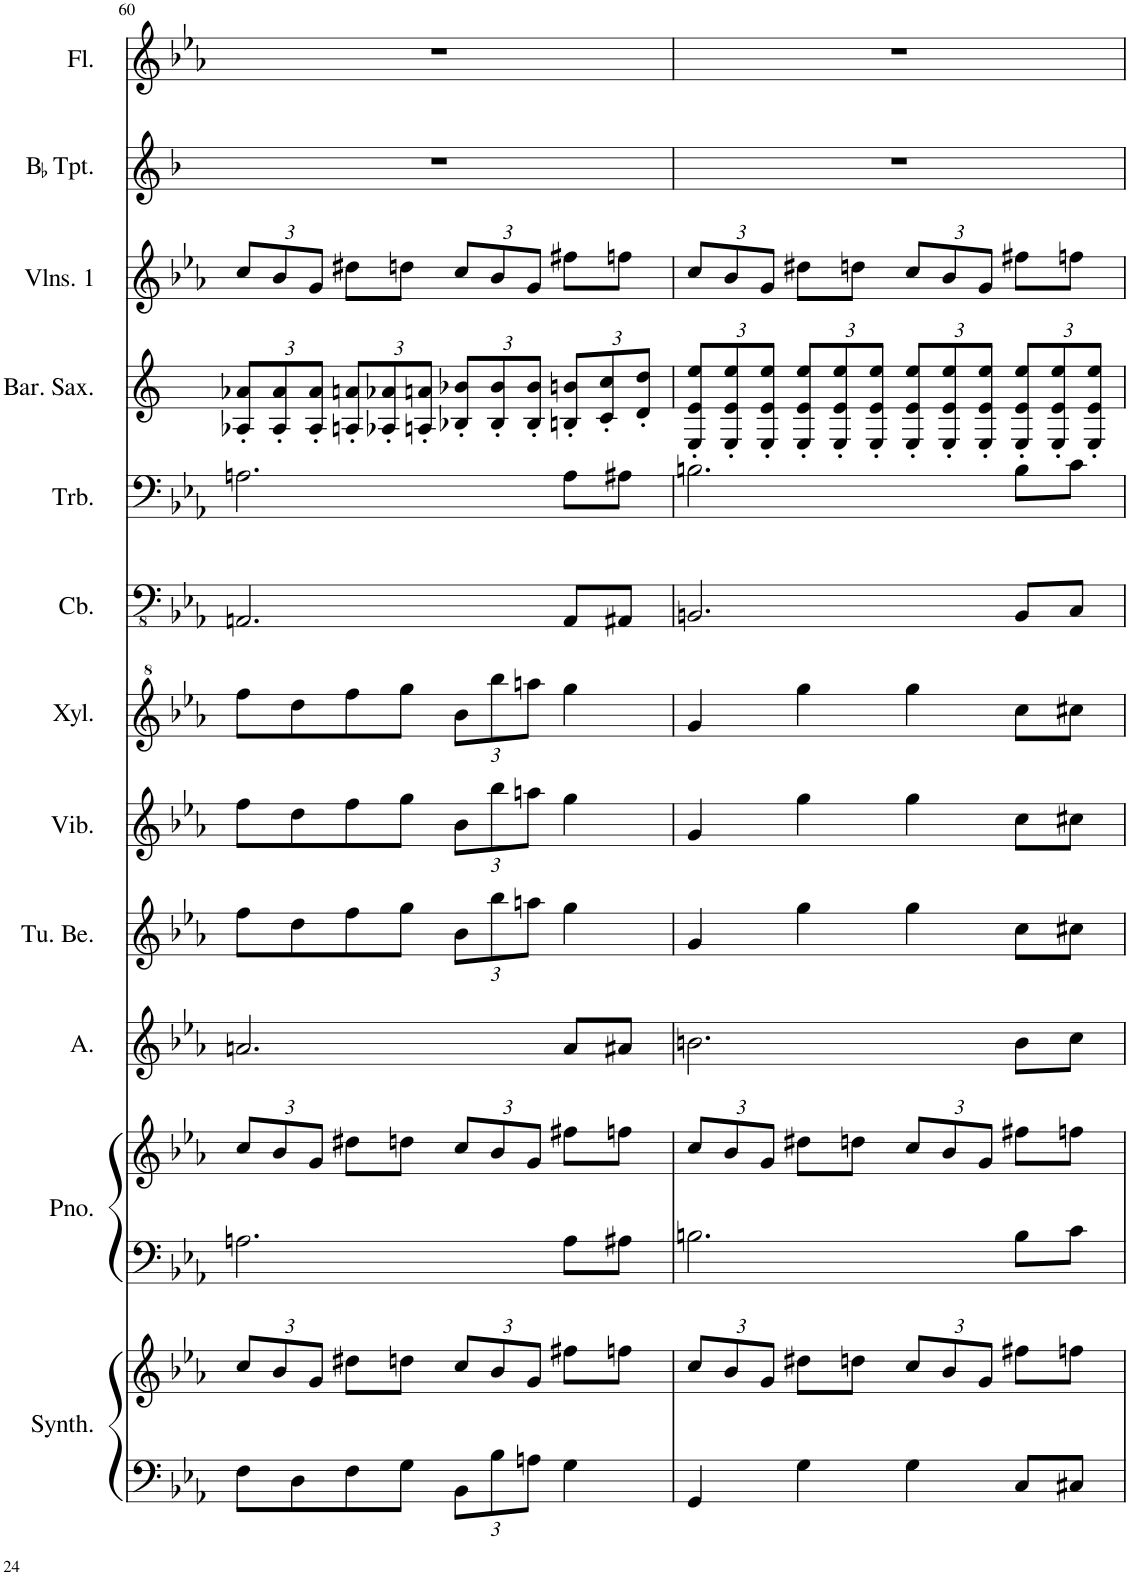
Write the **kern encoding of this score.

**kern	**kern	**kern	**kern	**kern	**kern	**kern	**kern	**kern	**kern	**kern	**kern	**kern	**kern
*part12	*part12	*part11	*part11	*part10	*part9	*part8	*part7	*part6	*part5	*part4	*part3	*part2	*part1
*staff14	*staff13	*staff12	*staff11	*staff10	*staff9	*staff8	*staff7	*staff6	*staff5	*staff4	*staff3	*staff2	*staff1
*I"Keyboard Synthesizer	*	*I"Piano	*	*I"Alto	*I"Tubular Bells	*I"Vibraphone	*I"Xylophone	*I"Contrabass	*I"Trombone	*I"Baritone Saxophone	*I"Violins 1	*I"BaccidentalFlat Trumpet	*I"Flute
*I'Synth.	*	*I'Pno.	*	*I'A.	*I'Tu. Be.	*I'Vib.	*I'Xyl.	*I'Cb.	*I'Trb.	*I'Bar. Sax.	*I'Vlns. 1	*I'BaccidentalFlat Tpt.	*I'Fl.
!!LO:PB:g=z
*clefF4	*clefG2	*clefF4	*clefG2	*clefG2	*clefG2	*clefG2	*clefG^2	*clefFv4	*clefF4	*clefG2	*clefG2	*clefG2	*clefG2
*	*	*	*	*	*	*	*	*Trd7c12	*	*Trd12c21	*	*Trd1c2	*
*k[b-e-a-]	*k[b-e-a-]	*k[b-e-a-]	*k[b-e-a-]	*k[b-e-a-]	*k[b-e-a-]	*k[b-e-a-]	*k[b-e-a-]	*k[b-e-a-]	*k[b-e-a-]	*k[]	*k[b-e-a-]	*k[b-]	*k[b-e-a-]
*M4/4	*M4/4	*M4/4	*M4/4	*M4/4	*M4/4	*M4/4	*M4/4	*M4/4	*M4/4	*M4/4	*M4/4	*M4/4	*M4/4
*	*Xbrackettup	*	*Xbrackettup	*	*	*	*	*	*	*Xbrackettup	*Xbrackettup	*	*
=60	=60	=60	=60	=60	=60	=60	=60	=60	=60	=60	=60	=60	=60
8F\L	12cc/L	2.An\	12cc/L	2.an/	8ff\L	8ff\L	8fff\L	2.AAAn/	2.An\	12A-X/' 12a-X/'L	12cc/L	1r	1r
.	12b-/	.	12b-/	.	.	.	.	.	.	12A-/' 12a-/'	12b-/	.	.
8D\	.	.	.	.	8dd\	8dd\	8ddd\	.	.	.	.	.	.
.	12g/J	.	12g/J	.	.	.	.	.	.	12A-/' 12a-/'J	12g/J	.	.
8F\	8dd#X\L	.	8dd#X\L	.	8ff\	8ff\	8fff\	.	.	12An/' 12an/'L	8dd#X\L	.	.
.	.	.	.	.	.	.	.	.	.	12A-X/' 12a-X/'	.	.	.
8G\J	8ddn\J	.	8ddn\J	.	8gg\J	8gg\J	8ggg\J	.	.	.	8ddn\J	.	.
.	.	.	.	.	.	.	.	.	.	12An/' 12an/'J	.	.	.
*Xbrackettup	*	*	*	*	*Xbrackettup	*Xbrackettup	*Xbrackettup	*	*	*	*	*	*
12BB-\L	12cc/L	.	12cc/L	.	12b-\L	12b-\L	12bb-\L	.	.	12B-X/' 12b-X/'L	12cc/L	.	.
12B-\	12b-/	.	12b-/	.	12bb-\	12bb-\	12bbb-\	.	.	12B-/' 12b-/'	12b-/	.	.
12An\J	12g/J	.	12g/J	.	12aan\J	12aan\J	12aaan\J	.	.	12B-/' 12b-/'J	12g/J	.	.
4G\	8ff#X\L	8A\L	8ff#X\L	8a/L	4gg\	4gg\	4ggg\	8AAA/L	8A\L	12Bn/' 12bn/'L	8ff#X\L	.	.
.	.	.	.	.	.	.	.	.	.	12c/' 12cc/'	.	.	.
.	8ffn\J	8A#X\J	8ffn\J	8a#X/J	.	.	.	8AAA#X/J	8A#X\J	.	8ffn\J	.	.
.	.	.	.	.	.	.	.	.	.	12d/' 12dd/'J	.	.	.
=61	=61	=61	=61	=61	=61	=61	=61	=61	=61	=61	=61	=61	=61
4GG/	12cc/L	2.Bn\	12cc/L	2.bn\	4g/	4g/	4gg/	2.BBBn/	2.Bn\	12E/' 12e/' 12ee/'L	12cc/L	1r	1r
.	12b-/	.	12b-/	.	.	.	.	.	.	12E/' 12e/' 12ee/'	12b-/	.	.
.	12g/J	.	12g/J	.	.	.	.	.	.	12E/' 12e/' 12ee/'J	12g/J	.	.
4G\	8dd#X\L	.	8dd#X\L	.	4gg\	4gg\	4ggg\	.	.	12E/' 12e/' 12ee/'L	8dd#X\L	.	.
.	.	.	.	.	.	.	.	.	.	12E/' 12e/' 12ee/'	.	.	.
.	8ddn\J	.	8ddn\J	.	.	.	.	.	.	.	8ddn\J	.	.
.	.	.	.	.	.	.	.	.	.	12E/' 12e/' 12ee/'J	.	.	.
4G\	12cc/L	.	12cc/L	.	4gg\	4gg\	4ggg\	.	.	12E/' 12e/' 12ee/'L	12cc/L	.	.
.	12b-/	.	12b-/	.	.	.	.	.	.	12E/' 12e/' 12ee/'	12b-/	.	.
.	12g/J	.	12g/J	.	.	.	.	.	.	12E/' 12e/' 12ee/'J	12g/J	.	.
8C/L	8ff#X\L	8B\L	8ff#X\L	8b\L	8cc\L	8cc\L	8ccc\L	8BBB/L	8B\L	12E/' 12e/' 12ee/'L	8ff#X\L	.	.
.	.	.	.	.	.	.	.	.	.	12E/' 12e/' 12ee/'	.	.	.
8C#X/J	8ffn\J	8c\J	8ffn\J	8cc\J	8cc#X\J	8cc#X\J	8ccc#X\J	8CC/J	8c\J	.	8ffn\J	.	.
.	.	.	.	.	.	.	.	.	.	12E/' 12e/' 12ee/'J	.	.	.
=	=	=	=	=	=	=	=	=	=	=	=	=	=
*-	*-	*-	*-	*-	*-	*-	*-	*-	*-	*-	*-	*-	*-
